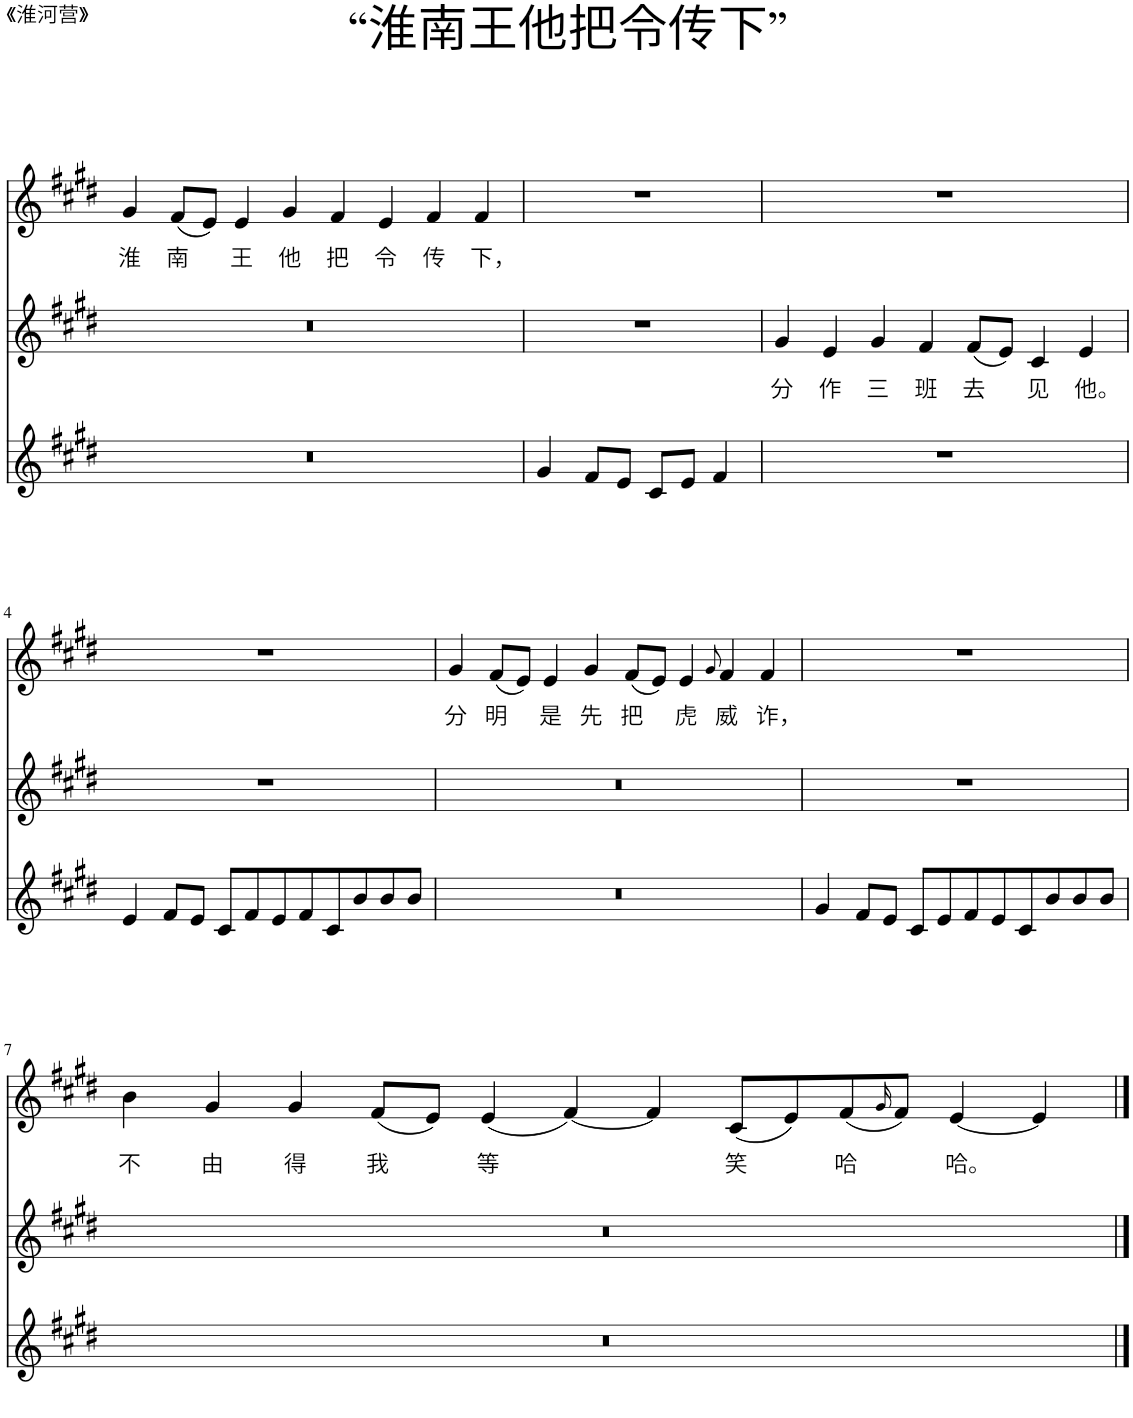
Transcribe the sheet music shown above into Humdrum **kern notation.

**kern	**kern	**text	**kern	**text
*part3	*part2	*part2	*part1	*part1
*staff3	*staff2	*staff2	*staff1	*staff1
*I"Piano	*I"Piano	*	*I"Piano	*
*I'Pno	*I'Pno	*	*I'Pno	*
*clefG2	*clefG2	*	*clefG2	*
*k[f#c#g#d#]	*k[f#c#g#d#]	*	*k[f#c#g#d#]	*
=1	=1	=1	=1	=1
!	!	!	!	!LO:LY:b
1r	1r	.	4g#/	淮
!	!	!	!	!LO:LY:b
.	.	.	(8f#/L	南
.	.	.	8e/J)	.
!	!	!	!	!LO:LY:b
.	.	.	4e/	王
!	!	!	!	!LO:LY:b
.	.	.	4g#/	他
!	!	!	!	!LO:LY:b
1ryy	1ryy	.	4f#/	把
!	!	!	!	!LO:LY:b
.	.	.	4e/	令
!	!	!	!	!LO:LY:b
.	.	.	4f#/	传
!	!	!	!	!LO:LY:b
.	.	.	4f#/	下，
=2	=2	=2	=2	=2
4g#/	1r	.	1r	.
8f#/L	.	.	.	.
8e/J	.	.	.	.
8c#/L	.	.	.	.
8e/J	.	.	.	.
4f#/	.	.	.	.
=3	=3	=3	=3	=3
!	!	!LO:LY:b	!	!
1r	4g#/	分	1r	.
!	!	!LO:LY:b	!	!
.	4e/	作	.	.
!	!	!LO:LY:b	!	!
.	4g#/	三	.	.
!	!	!LO:LY:b	!	!
.	4f#/	班	.	.
!	!	!LO:LY:b	!	!
2.ryy	(8f#/L	去	2.ryy	.
.	8e/J)	.	.	.
!	!	!LO:LY:b	!	!
.	4c#/	见	.	.
!	!	!LO:LY:b	!	!
.	4e/	他。	.	.
!!LO:LB:g=z
=4	=4	=4	=4	=4
4e/	1r	.	1r	.
8f#/L	.	.	.	.
8e/J	.	.	.	.
8c#/L	.	.	.	.
8f#/	.	.	.	.
8e/	.	.	.	.
8f#/	.	.	.	.
8c#/	2ryy	.	2ryy	.
8b/	.	.	.	.
8b/	.	.	.	.
8b/J	.	.	.	.
=5	=5	=5	=5	=5
!	!	!	!	!LO:LY:b
1r	1r	.	4g#/	分
!	!	!	!	!LO:LY:b
.	.	.	(8f#/L	明
.	.	.	8e/J)	.
!	!	!	!	!LO:LY:b
.	.	.	4e/	是
!	!	!	!	!LO:LY:b
.	.	.	4g#/	先
!	!	!	!	!LO:LY:b
1ryy	1ryy	.	(8f#/L	把
.	.	.	8e/J)	.
!	!	!	!	!LO:LY:b
.	.	.	4e/	虎
.	.	.	8qg#/	.
!	!	!	!	!LO:LY:b
.	.	.	4f#/	威
!	!	!	!	!LO:LY:b
.	.	.	4f#/	诈，
=6	=6	=6	=6	=6
4g#/	1r	.	1r	.
8f#/L	.	.	.	.
8e/J	.	.	.	.
8c#/L	.	.	.	.
8e/	.	.	.	.
8f#/	.	.	.	.
8e/	.	.	.	.
8c#/	2ryy	.	2ryy	.
8b/	.	.	.	.
8b/	.	.	.	.
8b/J	.	.	.	.
!!LO:LB:g=z
=7	=7	=7	=7	=7
!	!	!	!	!LO:LY:b
1r	1r	.	4b\	不
!	!	!	!	!LO:LY:b
.	.	.	4g#/	由
!	!	!	!	!LO:LY:b
.	.	.	4g#/	得
!	!	!	!	!LO:LY:b
.	.	.	(8f#/L	我
.	.	.	8e/J)	.
!	!	!	!	!LO:LY:b
1..ryy	1..ryy	.	(4e/	等
.	.	.	[4f#/)	.
.	.	.	4f#/]	.
!	!	!	!	!LO:LY:b
.	.	.	(8c#/L	笑
.	.	.	8e/)	.
!	!	!	!	!LO:LY:b
.	.	.	(8f#/	哈
.	.	.	16qg#/	.
.	.	.	8f#/J)	.
!	!	!	!	!LO:LY:b
.	.	.	[4e/	哈。
.	.	.	4e/]	.
==	==	==	==	==
*-	*-	*-	*-	*-
